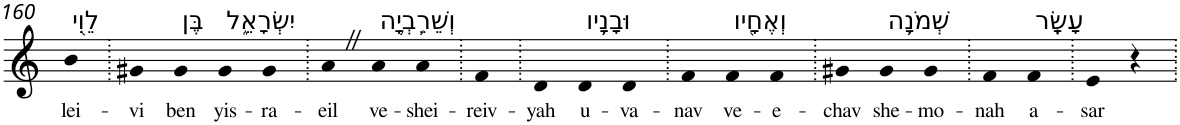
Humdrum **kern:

**kern	**text
*part1	*part1
*staff1	*staff1
*I"Piano	*
*I'Pno	*
!!LO:PB:g=z
*clefG2	*
*k[]	*
=160	=160
!LO:TX:a:t=לֵוִ֖י	!
!	!LO:LY:b
4b	lei-
=161.	=161.
!	!LO:LY:b
4g#X	-vi
!LO:TX:a:t=בֶּן	!
!	!LO:LY:b
4g#	ben
!LO:TX:a:t=יִשְׂרָאֵ֑ל	!
!	!LO:LY:b
4g#	yis-
!	!LO:LY:b
4g#	-ra-
=162.	=162.
!	!LO:LY:b
4aZ	-eil
!LO:TX:a:t=וְשֵׁרֵ֥בְיָ֛ה	!
!	!LO:LY:b
4a	ve-
!	!LO:LY:b
4a	-shei-
=163.	=163.
!	!LO:LY:b
4f	-reiv-
=164.	=164.
!	!LO:LY:b
4d	-yah
!LO:TX:a:t=וּבָנָ֥יו	!
!	!LO:LY:b
4d	u-
!	!LO:LY:b
4d	-va-
=165.	=165.
!	!LO:LY:b
4f	-nav
!LO:TX:a:t=וְאֶחָ֖יו	!
!	!LO:LY:b
4f	ve-
!	!LO:LY:b
4f	-e-
=166.	=166.
!	!LO:LY:b
4g#X	-chav
!LO:TX:a:t=שְׁמֹנָ֥ה	!
!	!LO:LY:b
4g#	she-
!	!LO:LY:b
4g#	-mo-
=167.	=167.
!	!LO:LY:b
4f	-nah
!LO:TX:a:t=עָשָֽׂר	!
!	!LO:LY:b
4f	a-
=168.	=168.
!	!LO:LY:b
4e	-sar
4r	.
=.	=.
*-	*-
